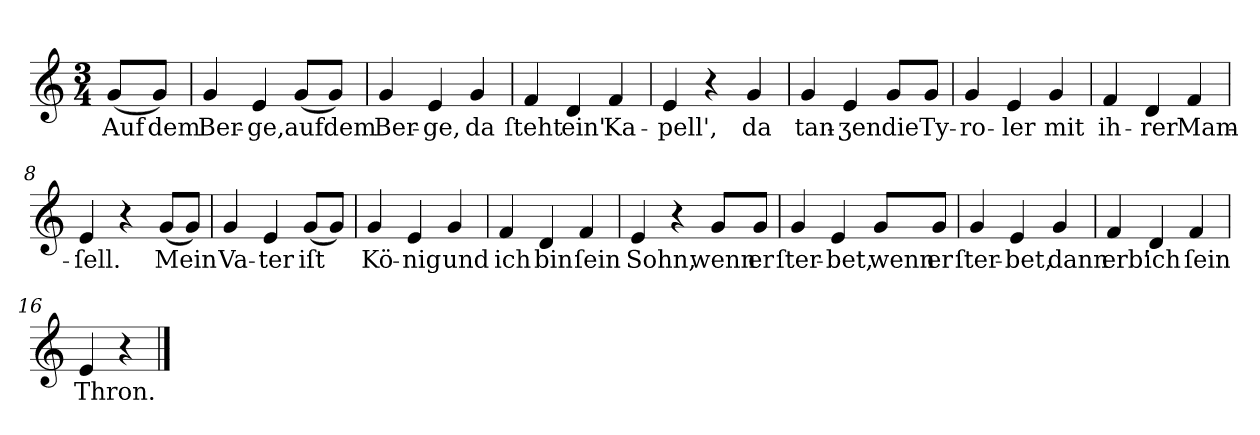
**kern	**text
*part1	*part1
*staff1	*staff1
*clefG2	*
*k[]	*
*C:	*
*M3/4	*
=	=
(8g/L	Auf
8g/J)	dem
=1	=1
4g	Ber-
4e	-ge,
(8g/L	auf
8g/J)	dem
=2	=2
4g	Ber-
4e	-ge,
4g	da
=3	=3
4f	ſteht
4d	ein'
4f	Ka-
=4	=4
4e	-pell',
4r	.
4g	da
=5	=5
4g	tan-
4e	-ʒen
8g/L	die
8g/J	Ty-
=6	=6
4g	-ro-
4e	-ler
4g	mit
=7	=7
4f	ih-
4d	-rer
4f	Mam-
=8	=8
4e	-ſell.
4r	.
(8g/L	Mein
8g/J)	.
=9	=9
4g	Va-
4e	-ter
(8g/L	iſt
8g/J)	.
=10	=10
4g	Kö-
4e	-nig
4g	und
=11	=11
4f	ich
4d	bin
4f	ſein
=12	=12
4e	Sohn,
4r	.
8g/L	wenn
8g/J	er
=13	=13
4g	ſter-
4e	-bet,
8g/L	wenn
8g/J	er
=14	=14
4g	ſter-
4e	-bet,
4g	dann
=15	=15
4f	erb'
4d	ich
4f	ſein
=16	=16
4e	Thron.
4r	.
==	==
*-	*-
